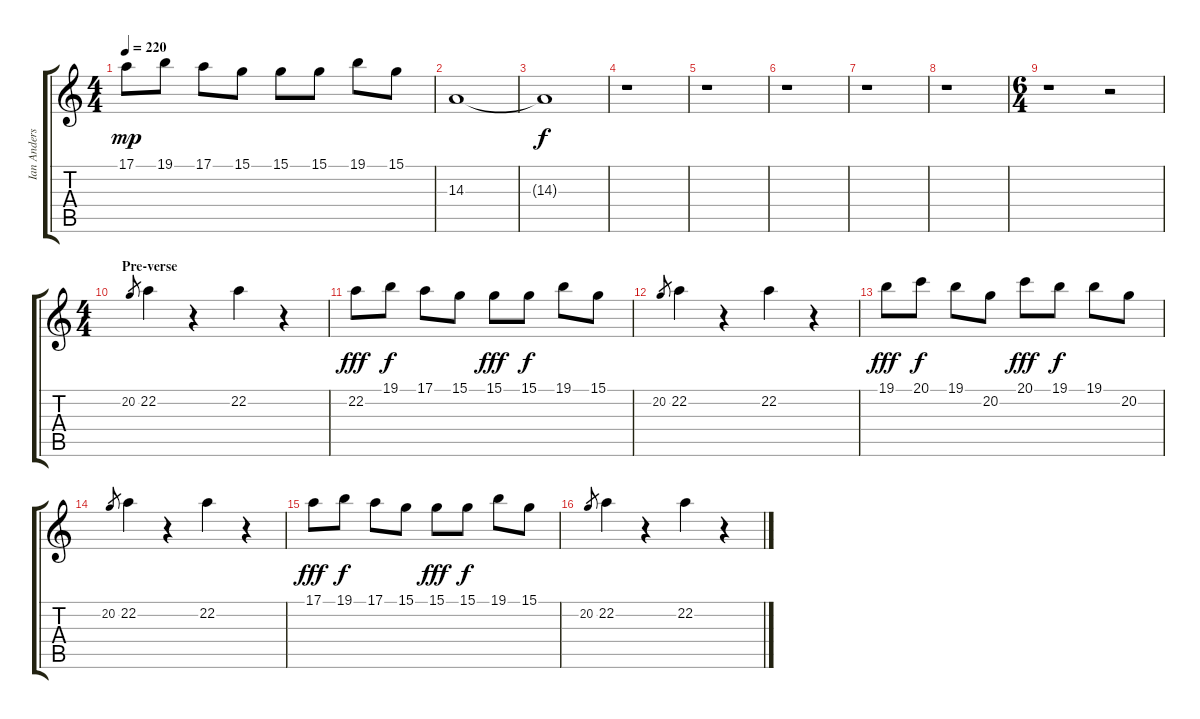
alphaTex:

\track ("Ian Anderson (Flute)" "Ian Anders") {instrument flute}
\staff {score tabs}
\tuning (E4 B3 G3 D3 A2 E2) {hide}
\ts (4 4)
\tempo 220
\clef g2
\ks c
17.1.8{dy mp} 19.1.8 17.1.8 15.1.8 15.1.8 15.1.8 19.1.8 15.1.8 |
14.3.1 |
14.3{t}.1{dy f} |
r.1 |
r.1 |
r.1 |
r.1 |
r.1 |
\ts (6 4)
r.1 r.2 |
\ts (4 4)
\section ("" "Pre-verse")
20.2.8{gr} 22.2.4 r.4 22.2.4 r.4 |
22.2.8{dy fff} 19.1.8{dy f} 17.1.8 15.1.8 15.1.8{dy fff} 15.1.8{dy f} 19.1.8 15.1.8 |
20.2.8{gr} 22.2.4 r.4 22.2.4 r.4 |
19.1.8{dy fff} 20.1.8{dy f} 19.1.8 20.2.8 20.1.8{dy fff} 19.1.8{dy f} 19.1.8 20.2.8 |
20.2.8{gr} 22.2.4 r.4 22.2.4 r.4 |
17.1.8{dy fff} 19.1.8{dy f} 17.1.8 15.1.8 15.1.8{dy fff} 15.1.8{dy f} 19.1.8 15.1.8 |
20.2.8{gr} 22.2.4 r.4 22.2.4 r.4
